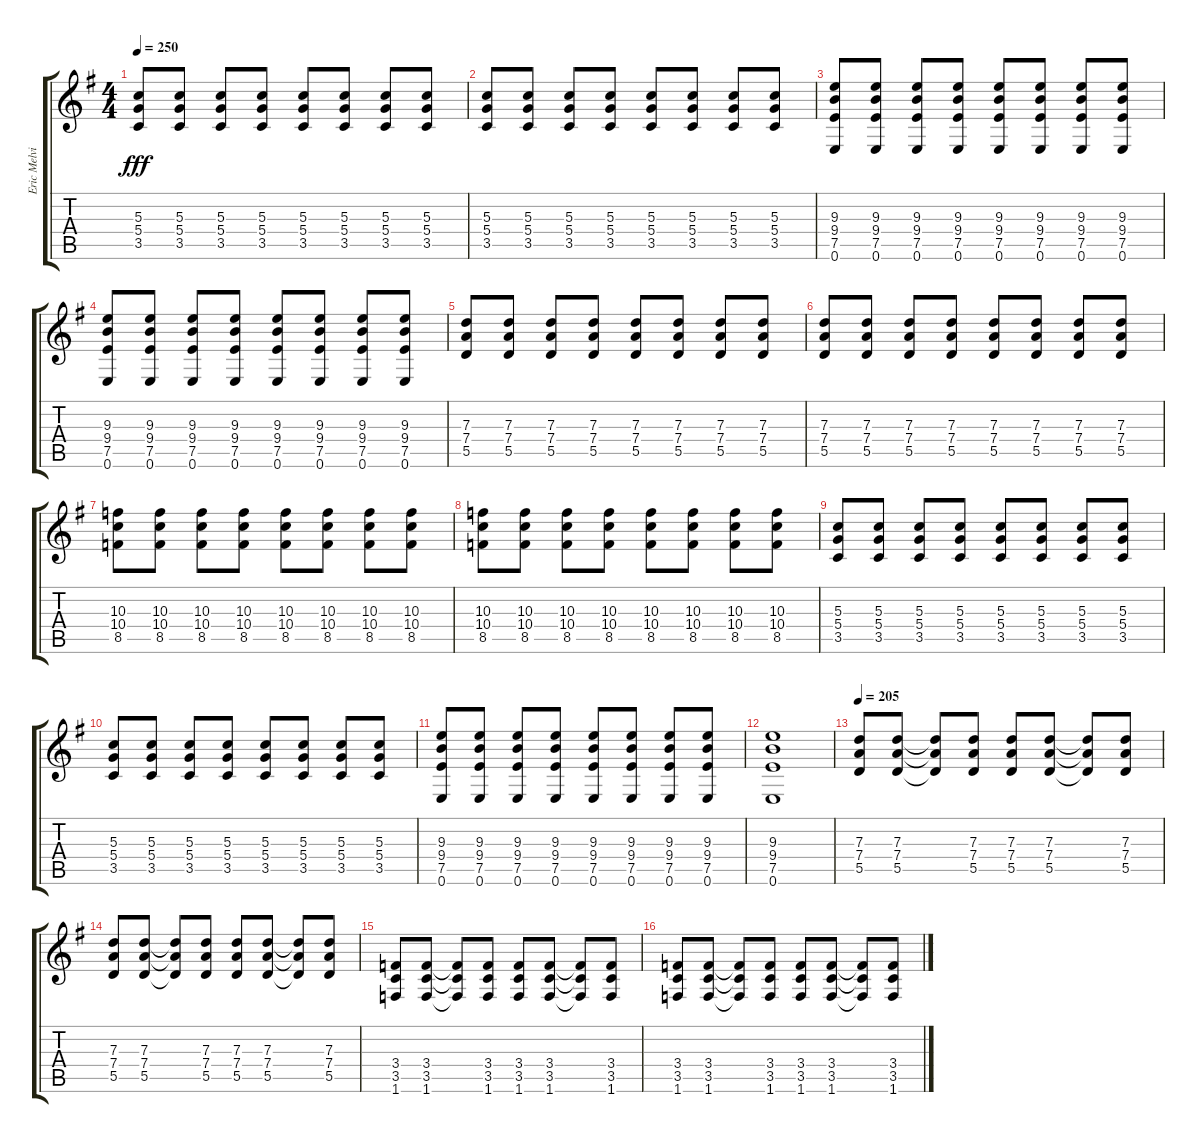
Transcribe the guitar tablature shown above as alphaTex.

\track ("Eric Melvin" "Eric Melvi") {instrument overdrivenguitar}
\staff {score tabs}
\tuning (E4 B3 G3 D3 A2 E2) {hide}
\ts (4 4)
\tempo 250
\clef g2
\ks eminor
(5.3 5.4 3.5).8{dy fff} (5.3 5.4 3.5).8 (5.3 5.4 3.5).8 (5.3 5.4 3.5).8 (5.3 5.4 3.5).8 (5.3 5.4 3.5).8 (5.3 5.4 3.5).8 (5.3 5.4 3.5).8 |
(5.3 5.4 3.5).8 (5.3 5.4 3.5).8 (5.3 5.4 3.5).8 (5.3 5.4 3.5).8 (5.3 5.4 3.5).8 (5.3 5.4 3.5).8 (5.3 5.4 3.5).8 (5.3 5.4 3.5).8 |
(9.3 9.4 7.5 0.6).8 (9.3 9.4 7.5 0.6).8 (9.3 9.4 7.5 0.6).8 (9.3 9.4 7.5 0.6).8 (9.3 9.4 7.5 0.6).8 (9.3 9.4 7.5 0.6).8 (9.3 9.4 7.5 0.6).8 (9.3 9.4 7.5 0.6).8 |
(9.3 9.4 7.5 0.6).8 (9.3 9.4 7.5 0.6).8 (9.3 9.4 7.5 0.6).8 (9.3 9.4 7.5 0.6).8 (9.3 9.4 7.5 0.6).8 (9.3 9.4 7.5 0.6).8 (9.3 9.4 7.5 0.6).8 (9.3 9.4 7.5 0.6).8 |
(7.3 7.4 5.5).8 (7.3 7.4 5.5).8 (7.3 7.4 5.5).8 (7.3 7.4 5.5).8 (7.3 7.4 5.5).8 (7.3 7.4 5.5).8 (7.3 7.4 5.5).8 (7.3 7.4 5.5).8 |
(7.3 7.4 5.5).8 (7.3 7.4 5.5).8 (7.3 7.4 5.5).8 (7.3 7.4 5.5).8 (7.3 7.4 5.5).8 (7.3 7.4 5.5).8 (7.3 7.4 5.5).8 (7.3 7.4 5.5).8 |
(10.3 10.4 8.5).8 (10.3 10.4 8.5).8 (10.3 10.4 8.5).8 (10.3 10.4 8.5).8 (10.3 10.4 8.5).8 (10.3 10.4 8.5).8 (10.3 10.4 8.5).8 (10.3 10.4 8.5).8 |
(10.3 10.4 8.5).8 (10.3 10.4 8.5).8 (10.3 10.4 8.5).8 (10.3 10.4 8.5).8 (10.3 10.4 8.5).8 (10.3 10.4 8.5).8 (10.3 10.4 8.5).8 (10.3 10.4 8.5).8 |
(5.3 5.4 3.5).8 (5.3 5.4 3.5).8 (5.3 5.4 3.5).8 (5.3 5.4 3.5).8 (5.3 5.4 3.5).8 (5.3 5.4 3.5).8 (5.3 5.4 3.5).8 (5.3 5.4 3.5).8 |
(5.3 5.4 3.5).8 (5.3 5.4 3.5).8 (5.3 5.4 3.5).8 (5.3 5.4 3.5).8 (5.3 5.4 3.5).8 (5.3 5.4 3.5).8 (5.3 5.4 3.5).8 (5.3 5.4 3.5).8 |
(9.3 9.4 7.5 0.6).8 (9.3 9.4 7.5 0.6).8 (9.3 9.4 7.5 0.6).8 (9.3 9.4 7.5 0.6).8 (9.3 9.4 7.5 0.6).8 (9.3 9.4 7.5 0.6).8 (9.3 9.4 7.5 0.6).8 (9.3 9.4 7.5 0.6).8 |
(9.3 9.4 7.5 0.6).1 |
\tempo 205
(7.3 7.4 5.5).8 (7.3 7.4 5.5).8 (7.3{t} 7.4{t} 5.5{t}).8 (7.3 7.4 5.5).8 (7.3 7.4 5.5).8 (7.3 7.4 5.5).8 (7.3{t} 7.4{t} 5.5{t}).8 (7.3 7.4 5.5).8 |
(7.3 7.4 5.5).8 (7.3 7.4 5.5).8 (7.3{t} 7.4{t} 5.5{t}).8 (7.3 7.4 5.5).8 (7.3 7.4 5.5).8 (7.3 7.4 5.5).8 (7.3{t} 7.4{t} 5.5{t}).8 (7.3 7.4 5.5).8 |
(3.4 3.5 1.6).8 (3.4 3.5 1.6).8 (3.4{t} 3.5{t} 1.6{t}).8 (3.4 3.5 1.6).8 (3.4 3.5 1.6).8 (3.4 3.5 1.6).8 (3.4{t} 3.5{t} 1.6{t}).8 (3.4 3.5 1.6).8 |
(3.4 3.5 1.6).8 (3.4 3.5 1.6).8 (3.4{t} 3.5{t} 1.6{t}).8 (3.4 3.5 1.6).8 (3.4 3.5 1.6).8 (3.4 3.5 1.6).8 (3.4{t} 3.5{t} 1.6{t}).8 (3.4 3.5 1.6).8
